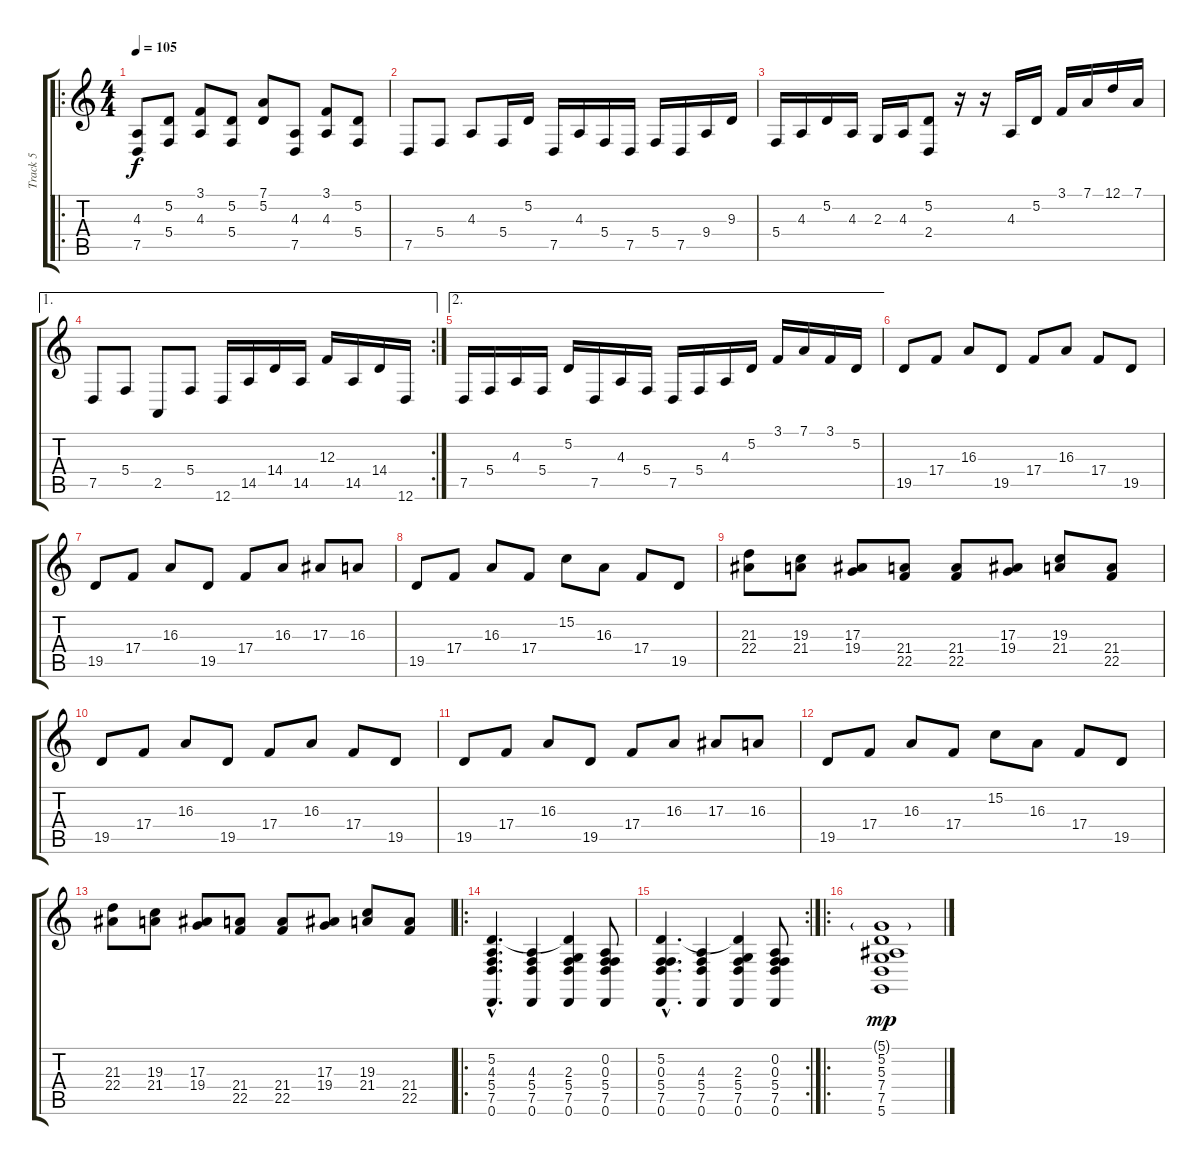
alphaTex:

\track ("Track 5" "Track 5") {instrument lead3calliope}
\staff {score tabs}
\tuning (D4 A3 F3 C3 G2 D2) {hide}
\ro
\ts (4 4)
\tempo 105
\clef g2
\ks c
(4.3 7.5).8{dy f instrument acousticgrandpiano} (5.2 5.4).8 (3.1 4.3).8 (5.2 5.4).8 (7.1 5.2).8 (4.3 7.5).8 (3.1 4.3).8 (5.2 5.4).8 |
7.5.8 5.4.8 4.3.8 5.4.16 5.2.16 7.5.16 4.3.16 5.4.16 7.5.16 5.4.16 7.5.16 9.4.16 9.3.16 |
5.4.16 4.3.16 5.2.16 4.3.16 2.3.16 4.3.16 (5.2 2.4).8 r.16 r.16 4.3.16 5.2.16 3.1.16 7.1.16 12.1.16 7.1.16 |
\ae 1
\rc 2
7.5.8 5.4.8 2.5.8 5.4.8 12.6.16 14.5.16 14.4.16 14.5.16 12.3.16 14.5.16 14.4.16 12.6.16 |
\ae 2
7.5.16{instrument acousticgrandpiano} 5.4.16 4.3.16 5.4.16 5.2.16 7.5.16 4.3.16 5.4.16 7.5.16 5.4.16 4.3.16 5.2.16 3.1.16 7.1.16 3.1.16 5.2.16 |
19.5.8{instrument orchestralharp} 17.4.8 16.3.8 19.5.8 17.4.8 16.3.8 17.4.8 19.5.8 |
19.5.8 17.4.8 16.3.8 19.5.8 17.4.8 16.3.8 17.3.8 16.3.8 |
19.5.8 17.4.8 16.3.8 17.4.8 15.2.8 16.3.8 17.4.8 19.5.8 |
(21.3 22.4).8 (19.3 21.4).8 (17.3 19.4).8 (21.4 22.5).8 (21.4 22.5).8 (17.3 19.4).8 (19.3 21.4).8 (21.4 22.5).8 |
19.5.8{instrument orchestralharp} 17.4.8 16.3.8 19.5.8 17.4.8 16.3.8 17.4.8 19.5.8 |
19.5.8 17.4.8 16.3.8 19.5.8 17.4.8 16.3.8 17.3.8 16.3.8 |
19.5.8 17.4.8 16.3.8 17.4.8 15.2.8 16.3.8 17.4.8 19.5.8 |
(21.3 22.4).8 (19.3 21.4).8 (17.3 19.4).8 (21.4 22.5).8 (21.4 22.5).8 (17.3 19.4).8 (19.3 21.4).8 (21.4 22.5).8 |
\ro
(5.2{hac} 4.3{hac} 5.4{hac} 7.5{hac} 0.6{hac}).4{d instrument lead3calliope} (4.3 5.4 7.5 0.6).4 (5.2{t} 2.3 5.4 7.5 0.6).4 (0.2 0.3 5.4 7.5 0.6).8 |
\rc 2
(5.2{hac} 0.3{hac} 5.4{hac} 7.5{hac} 0.6{hac}).4{d} (4.3 5.4 7.5 0.6).4 (5.2{t} 2.3 5.4 7.5 0.6).4 (0.2 0.3 5.4 7.5 0.6).8 |
\ro
(5.1{g} 5.2 5.3 7.4 7.5 5.6).1{dy mp}
